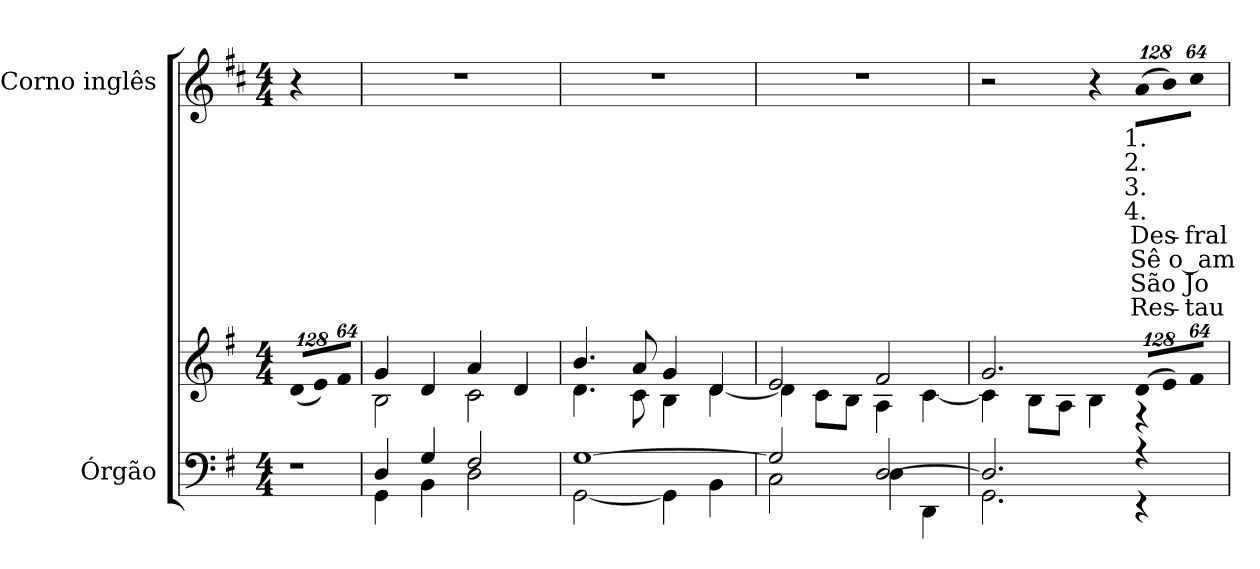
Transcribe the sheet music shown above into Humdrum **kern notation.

**kern	**kern	**kern	**text	**text	**text	**text
*part2	*part2	*part1	*part1	*part1	*part1	*part1
*staff3	*staff2	*staff1	*staff1	*staff1	*staff1	*staff1
*I"Órgão	*	*I"Corno inglês	*	*	*	*
*I'Órg.	*	*I'Co. in.	*	*	*	*
!!LO:PB:g=z
*clefF4	*clefG2	*clefG2	*	*	*	*
*	*	*ITrd4c7	*	*	*	*
*k[f#]	*k[f#]	*k[f#]	*	*	*	*
*G:	*G:	*G:	*	*	*	*
*M4/4	*M4/4	*M4/4	*	*	*	*
*MM90	*MM90	*MM90	*	*	*	*
=	=	=	=	=	=	=
!LO:N:vis=1	!	!	!	!	!	!
*	*Xbrackettup	*	*	*	*	*
!	!LO:N:vis=8	!	!	!	!	!
4r	(1024%85di/L	4r	.	.	.	.
!	!LO:N:vis=8	!	!	!	!	!
.	1024%85ei/)	.	.	.	.	.
!	!LO:N:vis=8	!	!	!	!	!
.	512%43f#i/J	.	.	.	.	.
=1	=1	=1	=1	=1	=1	=1
*^	*^	*	*	*	*	*
4Di/	4GGi\	4gi/	2Bi\	1r	.	.	.	.
4Gi/	4BBi\	4di/	.	.	.	.	.	.
2F#i/	2Di\	4ai/	2ci\	.	.	.	.	.
.	.	4di/	.	.	.	.	.	.
=2	=2	=2	=2	=2	=2	=2	=2	=2
[>1Gi	[<2GGi\	4.bi/	4.di\	1r	.	.	.	.
.	.	8ai/	8ci\	.	.	.	.	.
.	4GGi\]	4gi/	4Bi\	.	.	.	.	.
.	4BBi\	4di/	[<4di\	.	.	.	.	.
=3	=3	=3	=3	=3	=3	=3	=3	=3
2Gi/]	2Ci\	2ei/	4di\]	1r	.	.	.	.
.	.	.	8ci\L	.	.	.	.	.
.	.	.	8Bi\J	.	.	.	.	.
[>2Di/	4Di\	2f#i/	4Ai\	.	.	.	.	.
.	4DDi\	.	[<4ci\	.	.	.	.	.
=4	=4	=4	=4	=4	=4	=4	=4	=4
2.Di/]	2.GGi\	2.gi/	4ci\]	2r	.	.	.	.
.	.	.	8Bi\L	.	.	.	.	.
.	.	.	8Ai\J	.	.	.	.	.
.	.	.	4Bi\	4r	.	.	.	.
!	!	!LO:N:vis=8	!	!	!	!	!	!
*	*	*	*	*Xbrackettup	*	*	*	*
!	!	!	!	!LO:N:vis=8	!	!	!	!
!	!	!	!	!LO:TX:b:cj:t=1.	!	!	!	!
!	!	!	!	!LO:TX:b:cj:t=2.	!	!	!	!
!	!	!	!	!LO:TX:b:cj:t=3.	!	!	!	!
!	!	!	!	!LO:TX:b:cj:t=4.	!	!	!	!
!	!	!	!	!	!LO:LY:b:color=#000000	!LO:LY:b:color=#000000	!LO:LY:b:color=#000000	!LO:LY:b:color=#000000
4r	4r	(1024%85di/L	4r	(1024%85di\L	Des-	Sê	São	Res-
!	!	!LO:N:vis=8	!	!LO:N:vis=8	!	!	!	!
.	.	1024%85ei/)	.	1024%85ei\)	.	.	.	.
!	!	!LO:N:vis=8	!	!LO:N:vis=8	!	!	!	!
!	!	!	!	!	!LO:LY:b:color=#000000	!LO:LY:b:color=#000000	!LO:LY:b:color=#000000	!LO:LY:b:color=#000000
.	.	512%43f#i/J	.	512%43f#i\J	-fral-	o_am-	Jo-	-tau-
*v	*v	*	*	*	*	*	*	*
*	*v	*v	*	*	*	*	*
=	=	=	=	=	=	=
*-	*-	*-	*-	*-	*-	*-
